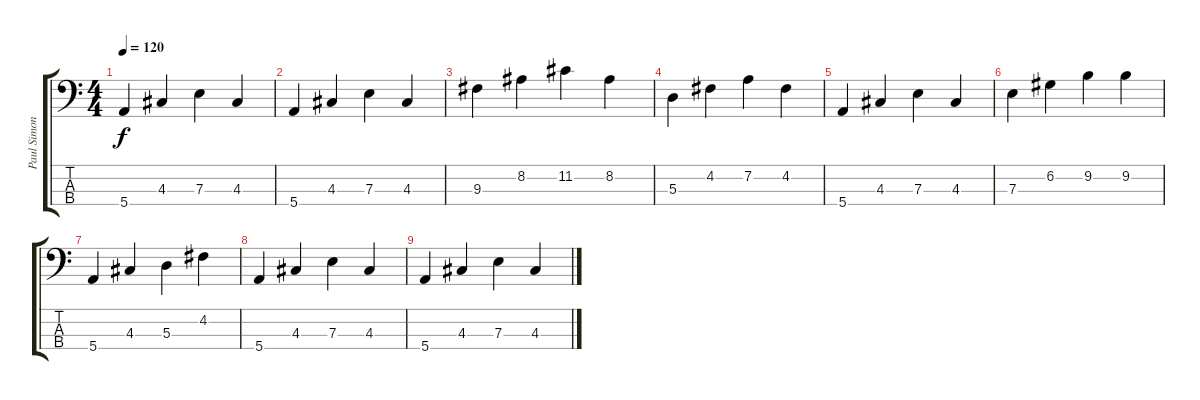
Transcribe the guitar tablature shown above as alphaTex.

\track ("Paul Simonon" "Paul Simon") {instrument electricbassfinger}
\staff {score tabs}
\tuning (G2 D2 A1 E1) {hide}
\ts (4 4)
\tempo 120
\clef f4
\ks c
5.4.4{dy f} 4.3.4 7.3.4 4.3.4 |
5.4.4{volume 10} 4.3.4 7.3.4 4.3.4 |
9.3.4{volume 9} 8.2.4 11.2.4 8.2.4 |
5.3.4 4.2.4 7.2.4 4.2.4 |
5.4.4{volume 8} 4.3.4 7.3.4 4.3.4 |
7.3.4{volume 7} 6.2.4 9.2.4 9.2.4 |
5.4.4{volume 6} 4.3.4 5.3.4 4.2.4 |
5.4.4 4.3.4 7.3.4 4.3.4 |
5.4.4 4.3.4 7.3.4 4.3.4
